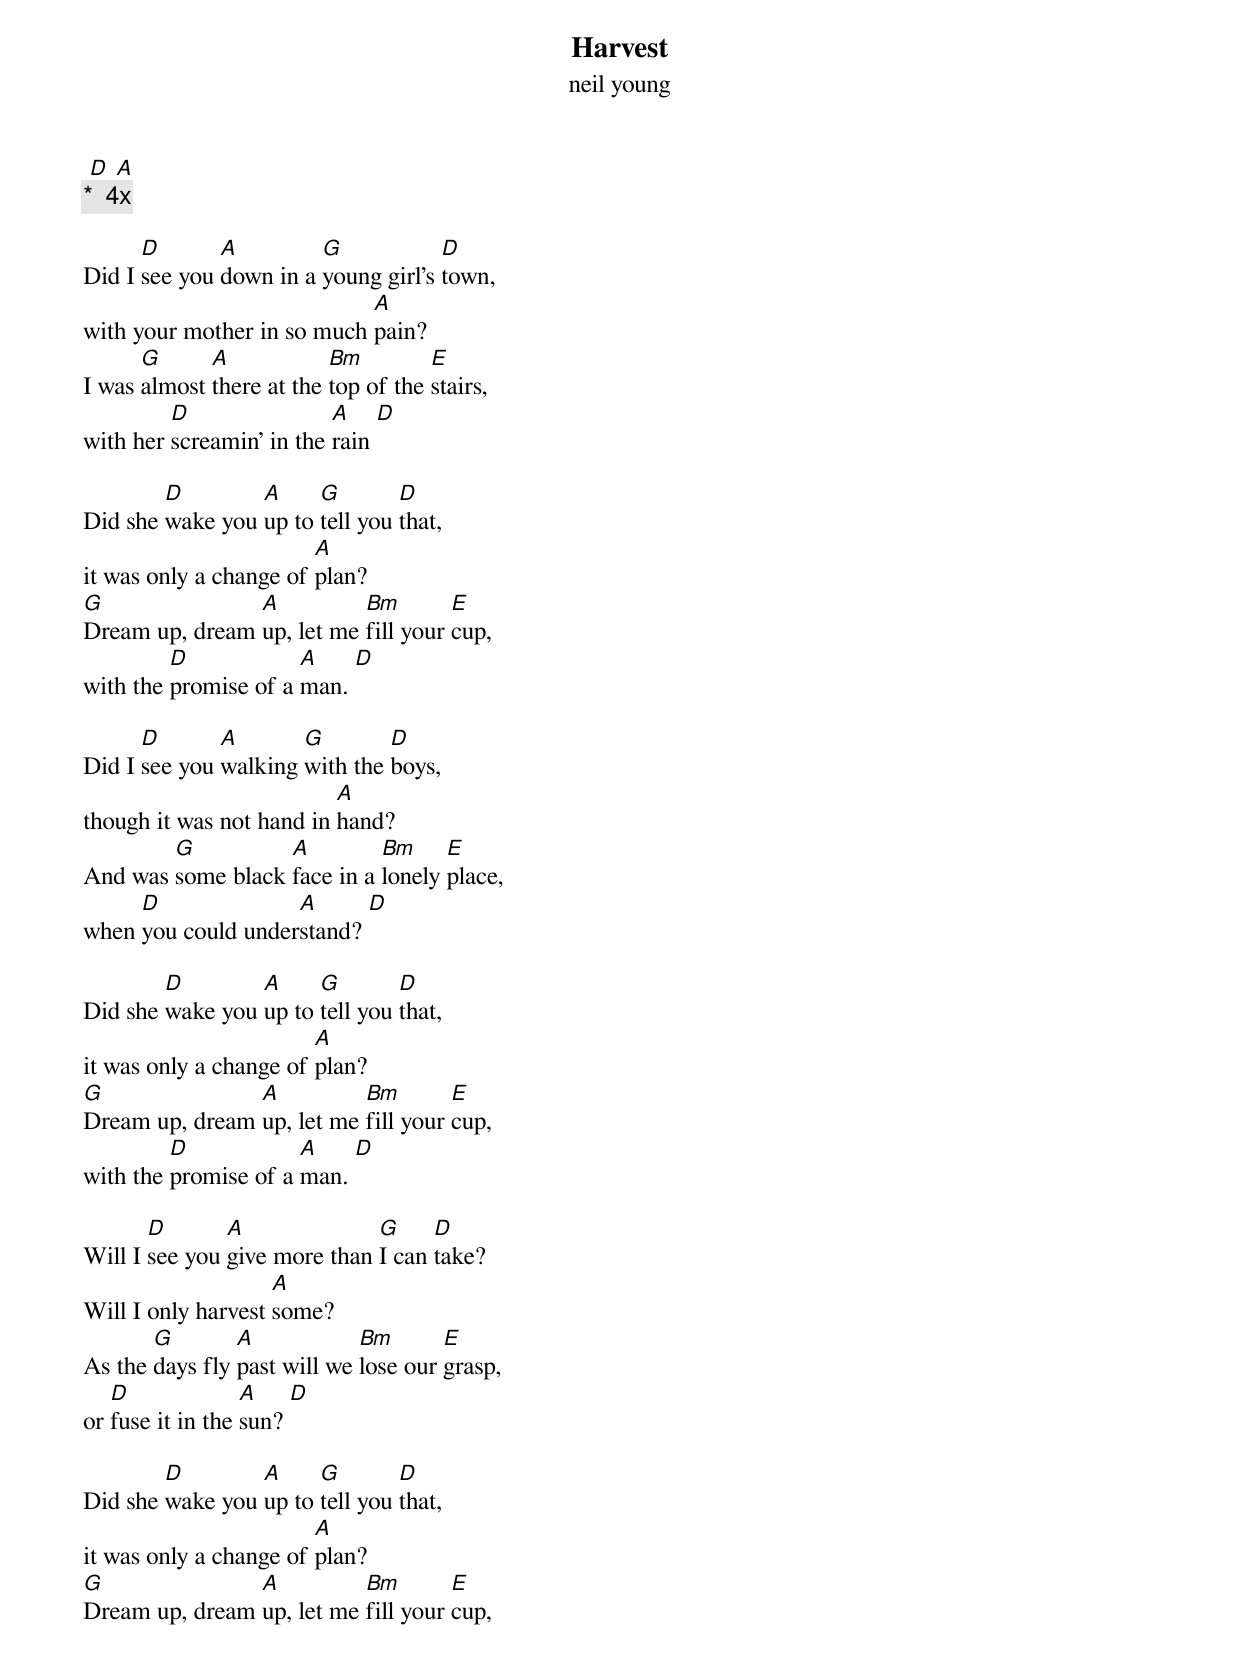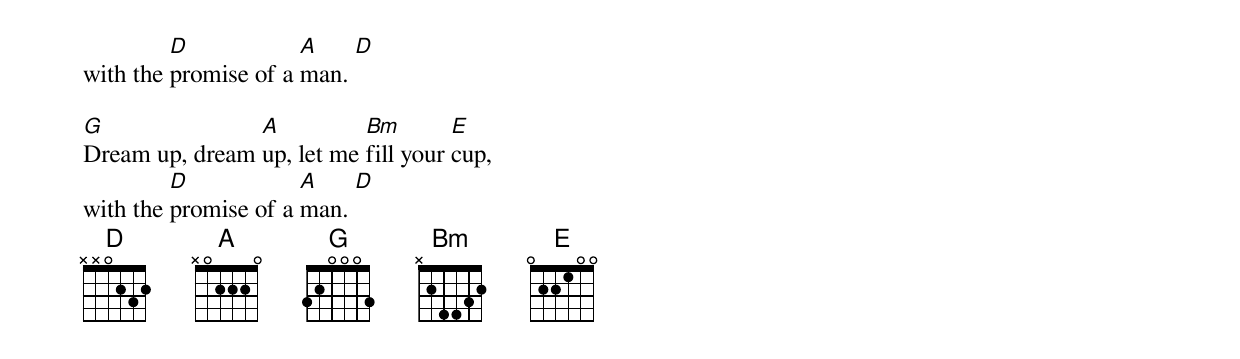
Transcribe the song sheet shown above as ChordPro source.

{title: Harvest}
{subtitle: neil young}

 [D] [A]
{c:*  4x}

Did I [D]see you [A]down in a [G]young girl's [D]town,
with your mother in so much [A]pain?
I was [G]almost [A]there at the [Bm]top of the [E]stairs,
with her [D]screamin' in the [A]rain [D]

Did she [D]wake you [A]up to [G]tell you [D]that,
it was only a change of [A]plan?
[G]Dream up, dream [A]up, let me [Bm]fill your [E]cup,
with the [D]promise of a [A]man. [D]

Did I [D]see you [A]walking [G]with the [D]boys,
though it was not hand in [A]hand?
And was [G]some black [A]face in a [Bm]lonely [E]place,
when [D]you could under[A]stand? [D]

Did she [D]wake you [A]up to [G]tell you [D]that,
it was only a change of [A]plan?
[G]Dream up, dream [A]up, let me [Bm]fill your [E]cup,
with the [D]promise of a [A]man. [D]

Will I [D]see you [A]give more than [G]I can [D]take?
Will I only harvest [A]some?
As the [G]days fly [A]past will we [Bm]lose our [E]grasp,
or [D]fuse it in the [A]sun? [D]

Did she [D]wake you [A]up to [G]tell you [D]that,
it was only a change of [A]plan?
[G]Dream up, dream [A]up, let me [Bm]fill your [E]cup,
with the [D]promise of a [A]man. [D]

[G]Dream up, dream [A]up, let me [Bm]fill your [E]cup,
with the [D]promise of a [A]man. [D]
